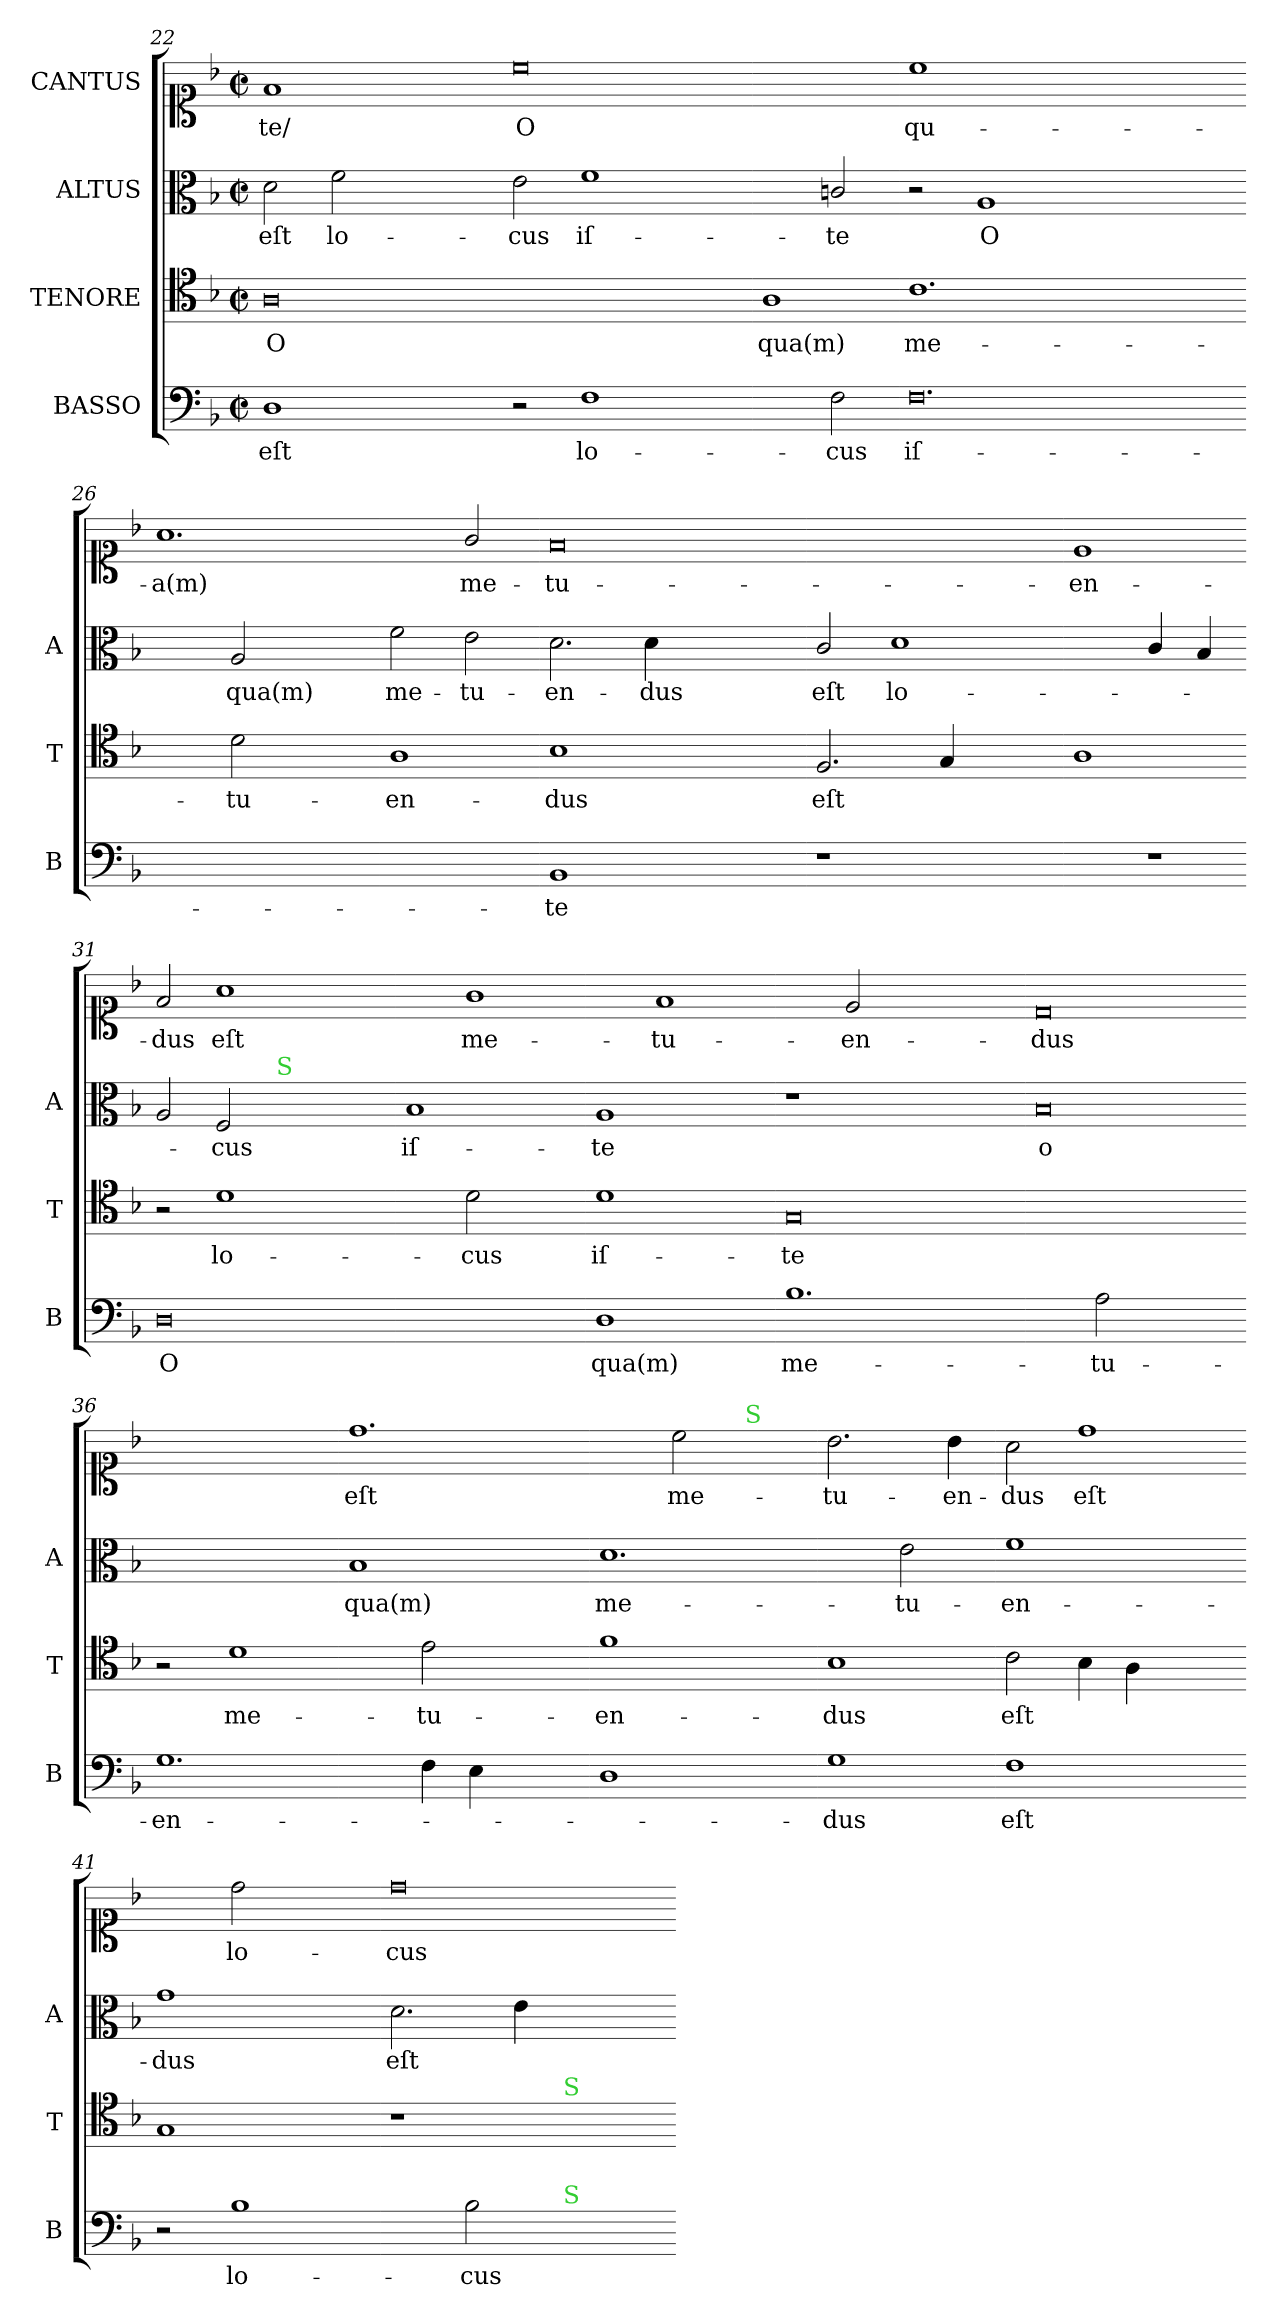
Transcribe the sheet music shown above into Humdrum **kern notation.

**kern	**text	**kern	**text	**kern	**text	**kern	**text
*part4	*part4	*part3	*part3	*part2	*part2	*part1	*part1
*staff4	*staff4	*staff3	*staff3	*staff2	*staff2	*staff1	*staff1
*I"BASSO	*	*I"TENORE	*	*I"ALTUS	*	*I"CANTUS	*
*I'B	*	*I'T	*	*I'A	*	*	*
*clefF4	*	*clefC4	*	*clefC3	*	*clefC1	*
*k[b-]	*	*k[b-]	*	*k[b-]	*	*k[b-]	*
*M2/2	*	*M2/2	*	*M2/2	*	*M2/2	*
*met(c|)	*	*met(c|)	*	*met(c|)	*	*met(c|)	*
=22	=22	=22	=22	=22	=22	=22	=22
!	!LO:LY:i	!	!	!	!LO:LY:i	!	!LO:LY:i
1D	eſt	0A	O	2d\	eſt	1f	-te/
.	.	.	.	2f\	lo-	.	.
1ryy	.	.	.	1ryy	.	1ryy	.
=23-	=23-	=23-	=23-	=23-	=23-	=23-	=23-
2r	.	0ryy	.	2e\	-cus	0cc	O
1F\	lo-	.	.	1f\	iſ-	.	.
2ryy	.	.	.	2ryy	.	.	.
=24-	=24-	=24-	=24-	=24-	=24-	=24-	=24-
2ryy	.	1A	qua(m)	2ryy	.	1ryy	.
2F\	-cus	.	.	2cn/	-te	.	.
=25-	=25-	=25-	=25-	=25-	=25-	=25-	=25-
0.F	iſ-	1.c	me-	2r	.	1cc	qu-
.	.	.	.	1A/	O	.	.
.	.	.	.	.	.	0ryy	.
.	.	1.ryy	.	1.ryy	.	.	.
=26-	=26-	=26-	=26-	=26-	=26-	=26-	=26-
1.ryy	.	2ryy	.	2ryy	.	1.a	-a(m)
.	.	2d\	-tu-	2A/	qua(m)	.	.
.	.	2ryy	.	2ryy	.	.	.
=27-	=27-	=27-	=27-	=27-	=27-	=27-	=27-
1ryy	.	1A	-en-	2f\	me-	2ryy	.
.	.	.	.	2e\	-tu-	2g/	me-
=28-	=28-	=28-	=28-	=28-	=28-	=28-	=28-
1BB-	-te	1B-	-dus	2.d\	-en-	0f	-tu-
.	.	.	.	4d\	-dus	.	.
1ryy	.	1ryy	.	1ryy	.	.	.
=29-	=29-	=29-	=29-	=29-	=29-	=29-	=29-
1r	.	2.F/	eſt	2c/	eſt	1.ryy	.
.	.	.	.	1d\	lo-	.	.
.	.	4G/	.	.	.	.	.
2ryy	.	2ryy	.	.	.	.	.
=30-	=30-	=30-	=30-	=30-	=30-	=30-	=30-
1r	.	1A	.	2ryy	.	1e	-en-
.	.	.	.	4c/	.	.	.
.	.	.	.	4B-/	.	.	.
=31-	=31-	=31-	=31-	=31-	=31-	=31-	=31-
0D	O	2r	.	2A/	.	2f/	-dus
.	.	1d\	lo-	2F/	-cus	1a\	eſt
!	!	!	!	!LO:TX:a:color=limegreen:t=S	!	!	!
.	.	.	.	1ryy	.	.	.
.	.	2ryy	.	.	.	2ryy	.
=32-	=32-	=32-	=32-	=32-	=32-	=32-	=32-
1.ryy	.	2ryy	.	1B-	iſ-	2ryy	.
.	.	2d\	-cus	.	.	1g\	me-
.	.	2ryy	.	2ryy	.	.	.
=33-	=33-	=33-	=33-	=33-	=33-	=33-	=33-
1D	qua(m)	1d	iſ-	1A	-te	2ryy	.
.	.	.	.	.	.	1f/	-tu-
2ryy	.	2ryy	.	2ryy	.	.	.
=34-	=34-	=34-	=34-	=34-	=34-	=34-	=34-
1.B-	me-	0G	-te	1r	.	2ryy	.
.	.	.	.	.	.	2e/	-en-
.	.	.	.	1ryy	.	1ryy	.
2ryy	.	.	.	.	.	.	.
=35-	=35-	=35-	=35-	=35-	=35-	=35-	=35-
2ryy	.	0ryy	.	0B-	o	0d	-dus
2A\	-tu-	.	.	.	.	.	.
1ryy	.	.	.	.	.	.	.
=36-	=36-	=36-	=36-	=36-	=36-	=36-	=36-
1.G	-en-	2r	.	1.ryy	.	1.ryy	.
.	.	1d\	me-	.	.	.	.
=37-	=37-	=37-	=37-	=37-	=37-	=37-	=37-
2ryy	.	2ryy	.	1B-	qua(m)	1.dd	eſt
4F\	.	2e\	-tu-	.	.	.	.
4E\	.	.	.	.	.	.	.
2ryy	.	2ryy	.	2ryy	.	.	.
=38-	=38-	=38-	=38-	=38-	=38-	=38-	=38-
1D	.	1f	-en-	1.d	me-	2ryy	.
.	.	.	.	.	.	2cc\	me-
!	!	!	!	!	!	!LO:TX:a:color=limegreen:t=S	!
2ryy	.	2ryy	.	.	.	2ryy	.
=39-	=39-	=39-	=39-	=39-	=39-	=39-	=39-
1G	-dus	1B-	-dus	2ryy	.	2.b-\	-tu-
.	.	.	.	2e\	-tu-	.	.
.	.	.	.	.	.	4b-\	-en-
=40-	=40-	=40-	=40-	=40-	=40-	=40-	=40-
1F	eſt	2c\	eſt	1f	-en-	2a\	-dus
.	.	4B-\	.	.	.	1dd\	eſt
.	.	4A\	.	.	.	.	.
2ryy	.	2ryy	.	2ryy	.	.	.
=41-	=41-	=41-	=41-	=41-	=41-	=41-	=41-
2r	.	1G	.	1g	-dus	2ryy	.
1B-\	lo-	.	.	.	.	2dd\	lo-
.	.	2ryy	.	2ryy	.	2ryy	.
=42-	=42-	=42-	=42-	=42-	=42-	=42-	=42-
2ryy	.	1r	.	2.d\	eſt	0dd	-cus-
2B-\	-cus	.	.	.	.	.	.
.	.	.	.	4e\	.	.	.
!	!	!LO:TX:a:color=limegreen:t=S	!	!	!	!	!
!LO:TX:a:color=limegreen:t=S	!	!	!	!	!	!	!
1ryy	.	1ryy	.	1ryy	.	.	.
=-	=-	=-	=-	=-	=-	=-	=-
*-	*-	*-	*-	*-	*-	*-	*-
